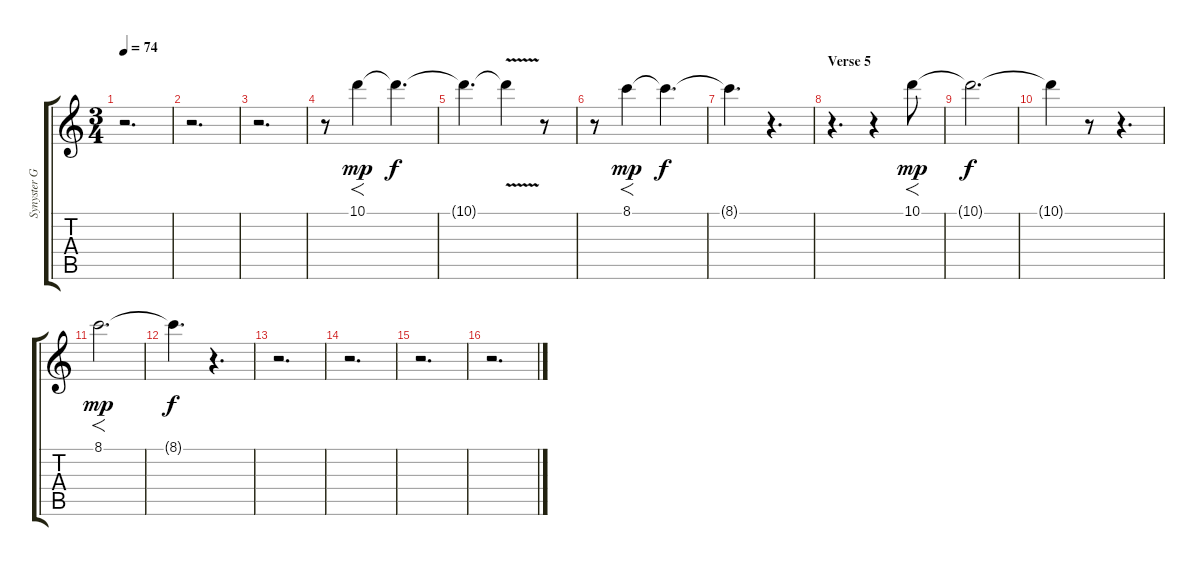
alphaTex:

\track ("Synyster Gates (Neutral Lead 1)" "Synyster G") {instrument distortionguitar}
\staff {score tabs}
\tuning (E4 B3 G3 D3 A2 D2) {hide}
\ts (3 4)
\tempo 74
\clef g2
\ks c
r.2{d dy f} |
r.2{d} |
r.2{d} |
r.8 10.1.4{f dy mp} 10.1{t}.4{d dy f} |
10.1{t}.4{d} 10.1{v t}.4 r.8 |
r.8 8.1.4{f dy mp} 8.1{t}.4{d dy f} |
8.1{t}.4{d} r.4{d} |
\section ("" "Verse 5")
r.4{d} r.4 10.1.8{f dy mp} |
10.1{t}.2{d dy f} |
10.1{t}.4 r.8 r.4{d} |
8.1.2{f d dy mp} |
8.1{t}.4{d dy f} r.4{d} |
r.2{d} |
r.2{d} |
r.2{d} |
r.2{d}
